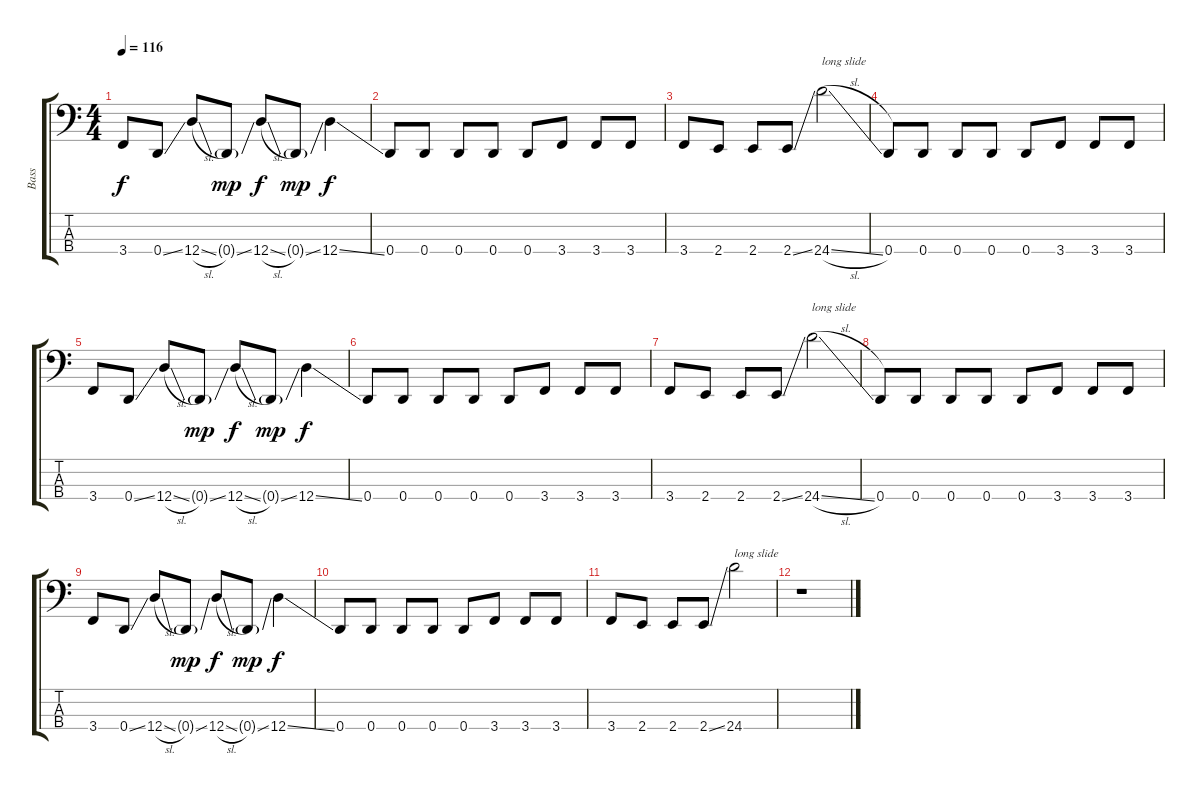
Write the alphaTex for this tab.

\track ("Bass" "Bass") {instrument electricbassfinger}
\staff {score tabs}
\tuning (F2 C2 G1 D1) {hide}
\ts (4 4)
\tempo 116
\clef f4
\ks c
3.4.8{dy f} 0.4{ss}.8 12.4{sl}.8 0.4{ss g}.8{dy mp} 12.4{sl}.8{dy f} 0.4{ss g}.8{dy mp} 12.4{ss}.4{dy f} |
0.4.8 0.4.8 0.4.8 0.4.8 0.4.8 3.4.8 3.4.8 3.4.8 |
3.4.8 2.4.8 2.4.8 2.4{ss}.8 24.4{sl}.2{txt "long slide"} |
0.4.8 0.4.8 0.4.8 0.4.8 0.4.8 3.4.8 3.4.8 3.4.8 |
3.4.8 0.4{ss}.8 12.4{sl}.8 0.4{ss g}.8{dy mp} 12.4{sl}.8{dy f} 0.4{ss g}.8{dy mp} 12.4{ss}.4{dy f} |
0.4.8 0.4.8 0.4.8 0.4.8 0.4.8 3.4.8 3.4.8 3.4.8 |
3.4.8 2.4.8 2.4.8 2.4{ss}.8 24.4{sl}.2{txt "long slide"} |
0.4.8 0.4.8 0.4.8 0.4.8 0.4.8 3.4.8 3.4.8 3.4.8 |
3.4.8 0.4{ss}.8 12.4{sl}.8 0.4{ss g}.8{dy mp} 12.4{sl}.8{dy f} 0.4{ss g}.8{dy mp} 12.4{ss}.4{dy f} |
0.4.8 0.4.8 0.4.8 0.4.8 0.4.8 3.4.8 3.4.8 3.4.8 |
3.4.8 2.4.8 2.4.8 2.4{ss}.8 24.4.2{txt "long slide"} |
r.1
